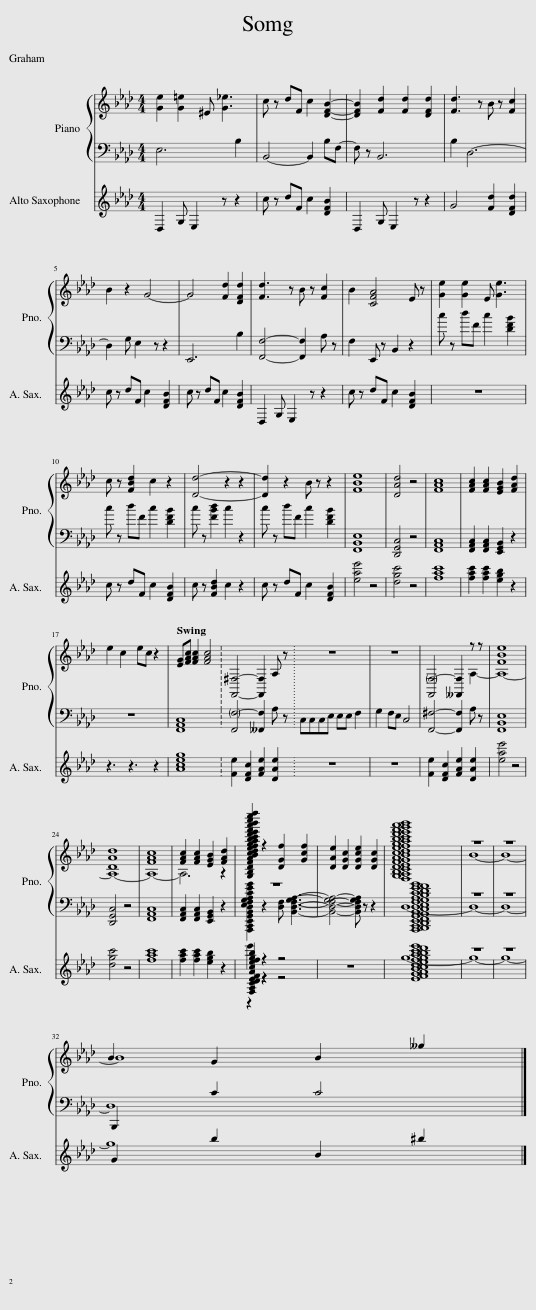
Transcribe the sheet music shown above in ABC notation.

X:1
%%score { ( 1 3 ) | ( 2 4 ) } ( 5 6 )
L:1/8
M:4/4
I:linebreak $
K:Ab
V:1 treble
V:3 treble
V:2 bass
V:4 bass
V:5 treble transpose=-9
V:6 treble transpose="-9 "
V:1
 [Ge]2 [G=e]2 ^E [G_e]3 | c z dF c2 [DFB]2- | [DFB]2 [Fd]2 [Fd]2 [DFd]2 | [Fd]3 z B z [Fc]2 |$ B2 z2 G4- | %5
 G4 [Fd]2 [DFd]2 | [Fd]3 z B z [Fc]2 | B2 [CFA]4 E z | [Ge]2 [Ge]2 E [Ge]3 |$ c z [FBd]2 c2 z2 | %10
 [Dd]4- z2 z2 | [Dd]2 z2 B z z2 | [FBe]8 | [DAd]4 z4 | [FAc]8 | %15
 [FAc]2 [FAc]2 [EGB]2 [FAd]2 |$ e2 c2 ec z2 | [EG][FAc] [FAc]2 [FAc]4 | [F,,^F,]4- [F,,F,]2 A, z | z8 | %20
 z8 | [F,,F,-]4 [__F,,F,]2 z z | [FBe]8 |$ [DAd]8 | [FAc]8 | %25
 [FAc]2 [FAc]2 [EGB]2 [FAd]2 | [G,B,DFABcdefgabc'd'e'f'a'b'c''e''f'']2 z2 [DGf]2 [Gcf]2 | [DAe]2 [DGc]2 [DGce]2 [DGc]2 | [F,G,A,B,CDEFGABcdefgabc'd'e'f'g'a'b']8 | z8 | %30
 z8 |$ B2 G2 B2 __g2 |] %32
V:2
 E,6 B,2 | B,,4- B,,2 B,F,- | F, z B,,6 | B,2 D,6- |$ D,2 G, E,2 z z2 | %5
 E,,6 B,2 | [F,,F,]4- [F,,F,]2 A, z | F,2 E,, z B,,2 z2 | c z dF c2 [DFB]2 |$ c z dF c2 [DFB]2 | %10
 c z [FBd]2 c2 z2 | c z dF c2 [DFB]2 | [F,,B,,E,]8 | [D,,G,,C,]4 z4 | [F,,A,,C,]8 | %15
 [F,,A,,C,]2 [F,,A,,C,]2 [E,,G,,B,,]2 z2 |$ z8 | [F,,A,,C,]8 | [F,,F,-]4 [__F,,F,]2 A, z | C,C,C,E, E,E, F,2 | %20
 G,2 F,E, C,4 | [F,,^F,]4- [F,,F,]2 A, z | [F,,B,,E,]8 |$ [D,,G,,C,]4 z4 | [F,,A,,C,]8 | %25
 [F,,A,,C,]2 [F,,A,,C,]2 [E,,G,,B,,]2 z2 | [A,,,C,,E,,G,,B,,D,E,F,G,A,CEG]2 z2 [D,F,] [B,,D,F,G,A,]3- | [B,,D,F,G,A,]4- [B,,D,F,G,A,] z z2 | [A,,,B,,,C,,D,,E,,F,,G,,A,,B,,C,D,E,F,G,A,B,CDEFG]8 | z8 | %30
 z8 |$ B,,,2 C2 C4 |] %32
V:3
 x8 | x8 | x8 | x8 |$ x8 | %5
 x8 | x8 | x8 | x8 |$ x8 | %10
 x8 | x8 | x8 | x8 | x8 | %15
 x8 |$ x8 | x8 | x8 | x8 | %20
 x8 | x6 A,2- | A,8- |$ A,8- | A,8- | %25
 A,6 z2 | z8 | x8 | x8 | B8- | %30
 B8- |$ B8 |] %32
V:4
 x8 | x8 | x8 | x8 |$ x8 | %5
 x8 | x8 | x8 | x8 |$ x8 | %10
 x8 | x8 | x8 | x8 | x8 | %15
 x8 |$ x8 | x8 | x8 | x8 | %20
 x8 | x8 | x8 |$ x8 | x8 | %25
 x8 | x8 | x8 | D,8- | D,8- | %30
 D,8- |$ D,8 |] %32
V:5
 B,2 =E C2 z z2 | =a z b=d a2 [Bdg]2 | B,2 =E C2 z z2 | =e4 [=db]2 [Bdb]2 |$ =a z b=d a2 [Bdg]2 | %5
 =a z b=d a2 [Bdg]2 | B,2 =E C2 z z2 | =a z b=d a2 [Bdg]2 | z8 |$ =a z b=d a2 [Bdg]2 | %10
 =a z [=dgb]2 a2 z2 | =a z b=d a2 [Bdg]2 | [c'f'c'']4 z4 | [b=e'=a']4 z4 | [=d'f'=a']8 | %15
 [=d'f'=a']2 [d'f'a']2 [c'=e'g']2 z2 |$ z3 z3 z2 | [f=ac'=e']8 | [=dc']2 [Bd=a]2 [dfc']2 [Bfc']2 | z8 | %20
 z8 | [=dc']2 [Bd=a]2 [dfc']2 [Bfc']2 | [c'f'c'']4 z4 |$ [b=e'=a']4 z4 | [=d'f'=a']8 | %25
 [=d'f'=a']2 [d'f'a']2 [c'=e'g']2 z2 | [=DF=ABc=df=ac'=d'=e'g']2 z2 z4 | z8 | [c=d=efg=abc'=d'=e'f'g'=a'b'c'']8 | z8 | %30
 z8 |$ =e2 g'2 g2 ^^g'2 |] %32
V:6
 x8 | x8 | x8 | x8 |$ x8 | %5
 x8 | x8 | x8 | x8 |$ x8 | %10
 x8 | x8 | x8 | x8 | x8 | %15
 x8 |$ x8 | x8 | x8 | x8 | %20
 x8 | x8 | x8 |$ x8 | x8 | %25
 x8 | c''2 z2 z4 | x8 | =e'8- | e'8- | %30
 e'8- |$ e'8 |] %32
